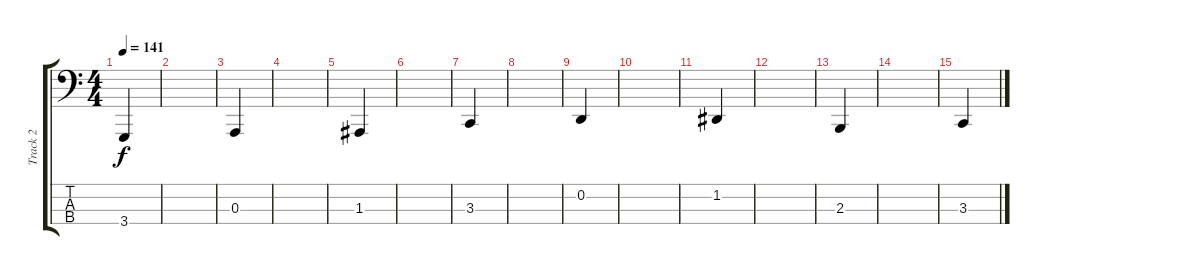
\track ("Track 2" "Track 2") {instrument pad1newage}
\staff {score tabs}
\tuning (G2 D2 A1 E1) {hide}
\ts (4 4)
\tempo 141
\clef f4
\ks c
3.4.4{dy f instrument pad1newage} |
|
0.3.4 |
|
1.3.4 |
|
3.3.4 |
|
0.2.4 |
|
1.2.4 |
|
2.3.4 |
|
3.3.4
